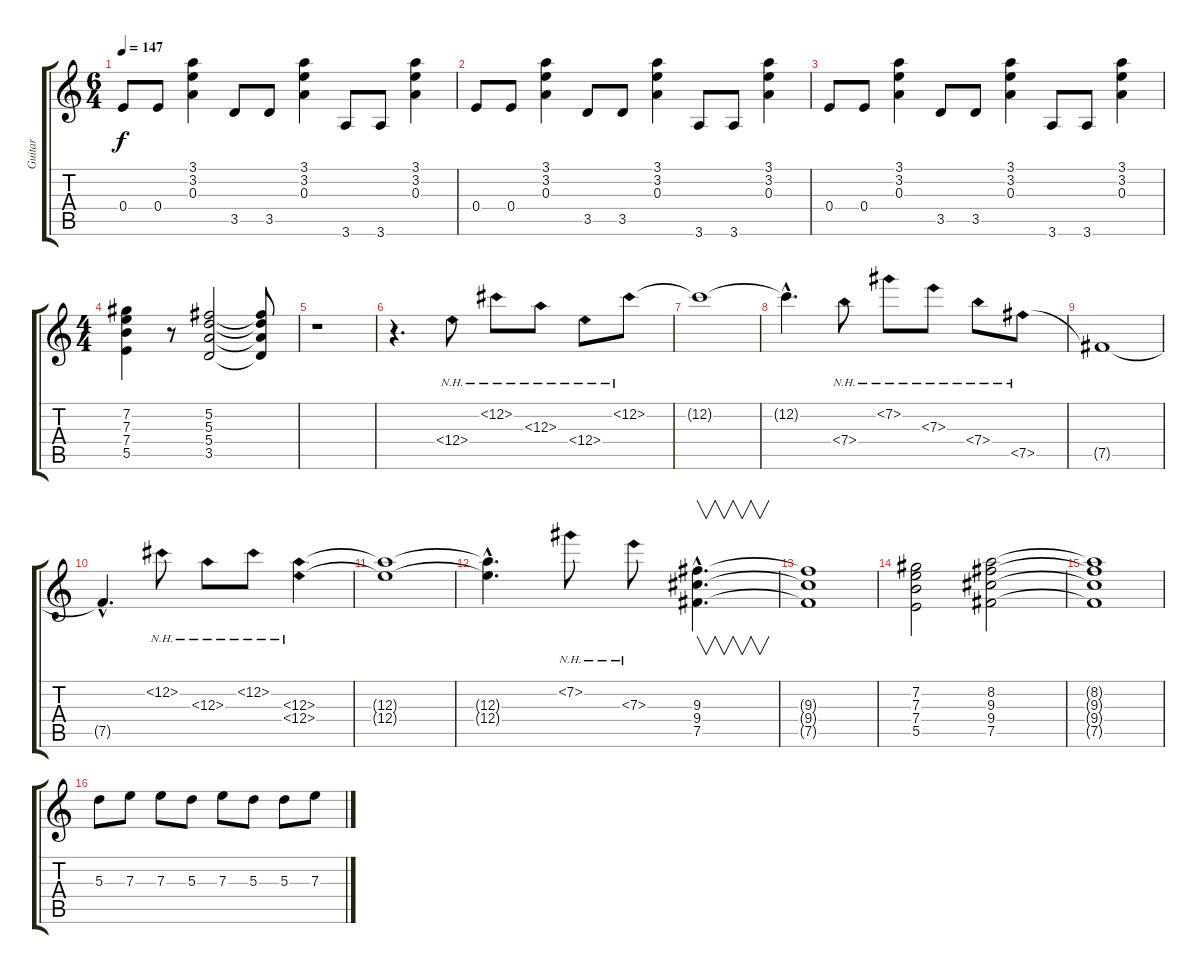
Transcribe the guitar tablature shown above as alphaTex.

\track ("Guitar" "Guitar") {instrument overdrivenguitar}
\staff {score tabs}
\tuning (Gb4 Db4 A3 E3 B2 Gb2) {hide}
\ts (6 4)
\tempo 147
\clef g2
\ks c
0.4.8{dy f} 0.4.8 (3.1 3.2 0.3).4 3.5.8 3.5.8 (3.1 3.2 0.3).4 3.6.8 3.6.8 (3.1 3.2 0.3).4 |
0.4.8 0.4.8 (3.1 3.2 0.3).4 3.5.8 3.5.8 (3.1 3.2 0.3).4 3.6.8 3.6.8 (3.1 3.2 0.3).4 |
0.4.8 0.4.8 (3.1 3.2 0.3).4 3.5.8 3.5.8 (3.1 3.2 0.3).4 3.6.8 3.6.8 (3.1 3.2 0.3).4 |
\ts (4 4)
(7.2 7.3 7.4 5.5).4 r.8 (5.2 5.3 5.4 3.5).2 (5.2{t} 5.3{t} 5.4{t} 3.5{t}).8 |
r.1 |
r.4{d} 12.4{nh}.8 12.2{nh}.8 12.3{nh}.8 12.4{nh}.8 12.2{nh}.8 |
12.2{t}.1 |
12.2{hac t}.4{d} 7.4{nh}.8 7.2{nh}.8 7.3{nh}.8 7.4{nh}.8 7.5{nh}.8 |
7.5{t}.1 |
7.5{hac t}.4{d} 12.2{nh}.8 12.3{nh}.8 12.2{nh}.8 (12.3{nh} 12.4{nh}).4 |
(12.3{t} 12.4{t}).1 |
(12.3{hac t} 12.4{hac t}).4{d} 7.2{nh}.8 7.3{nh}.8 (9.3{hac} 9.4{hac} 7.5{hac}).4{v d} |
(9.3{t} 9.4{t} 7.5{t}).1 |
(7.2 7.3 7.4 5.5).2{balance 13} (8.2 9.3 9.4 7.5).2 |
(8.2{t} 9.3{t} 9.4{t} 7.5{t}).1 |
5.3.8 7.3.8 7.3.8 5.3.8 7.3.8 5.3.8 5.3.8 7.3.8
